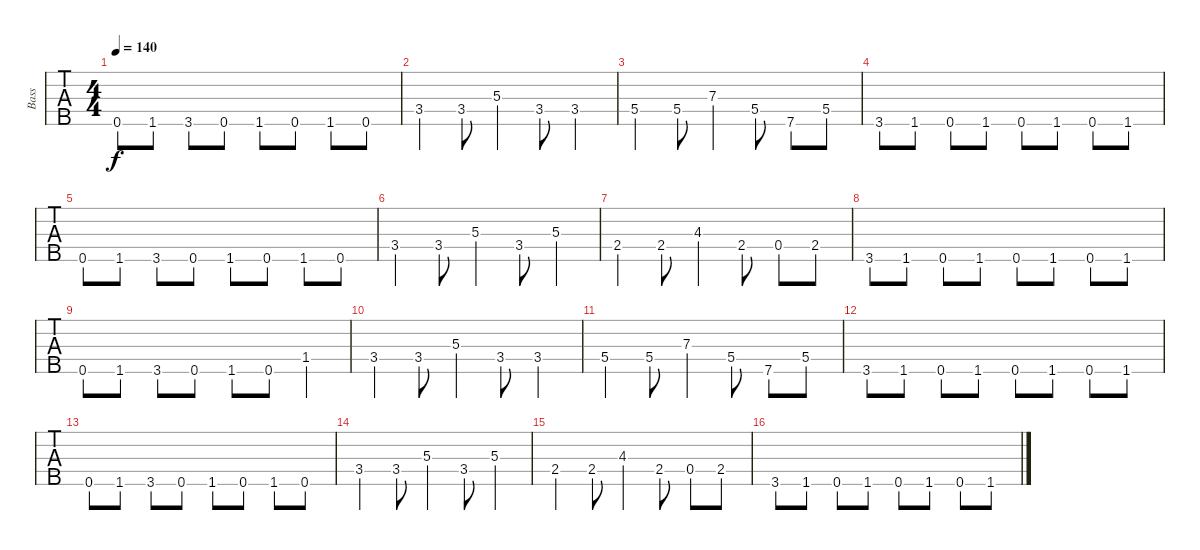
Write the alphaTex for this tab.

\track ("Bass" "Bass") {instrument electricbassfinger}
\staff {tabs}
\tuning (Gb2 Db2 Ab1 Eb1 Bb0) {hide}
\ts (4 4)
\tempo 140
\clef f4
\ks c
0.5.8{dy f} 1.5.8 3.5.8 0.5.8 1.5.8 0.5.8 1.5.8 0.5.8 |
3.4.4 3.4.8 5.3.4 3.4.8 3.4.4 |
5.4.4 5.4.8 7.3.4 5.4.8 7.5.8 5.4.8 |
3.5.8 1.5.8 0.5.8 1.5.8 0.5.8 1.5.8 0.5.8 1.5.8 |
0.5.8 1.5.8 3.5.8 0.5.8 1.5.8 0.5.8 1.5.8 0.5.8 |
3.4.4 3.4.8 5.3.4 3.4.8 5.3.4 |
2.4.4 2.4.8 4.3.4 2.4.8 0.4.8 2.4.8 |
3.5.8 1.5.8 0.5.8 1.5.8 0.5.8 1.5.8 0.5.8 1.5.8 |
0.5.8 1.5.8 3.5.8 0.5.8 1.5.8 0.5.8 1.4.4 |
3.4.4 3.4.8 5.3.4 3.4.8 3.4.4 |
5.4.4 5.4.8 7.3.4 5.4.8 7.5.8 5.4.8 |
3.5.8 1.5.8 0.5.8 1.5.8 0.5.8 1.5.8 0.5.8 1.5.8 |
0.5.8 1.5.8 3.5.8 0.5.8 1.5.8 0.5.8 1.5.8 0.5.8 |
3.4.4 3.4.8 5.3.4 3.4.8 5.3.4 |
2.4.4 2.4.8 4.3.4 2.4.8 0.4.8 2.4.8 |
3.5.8 1.5.8 0.5.8 1.5.8 0.5.8 1.5.8 0.5.8 1.5.8
